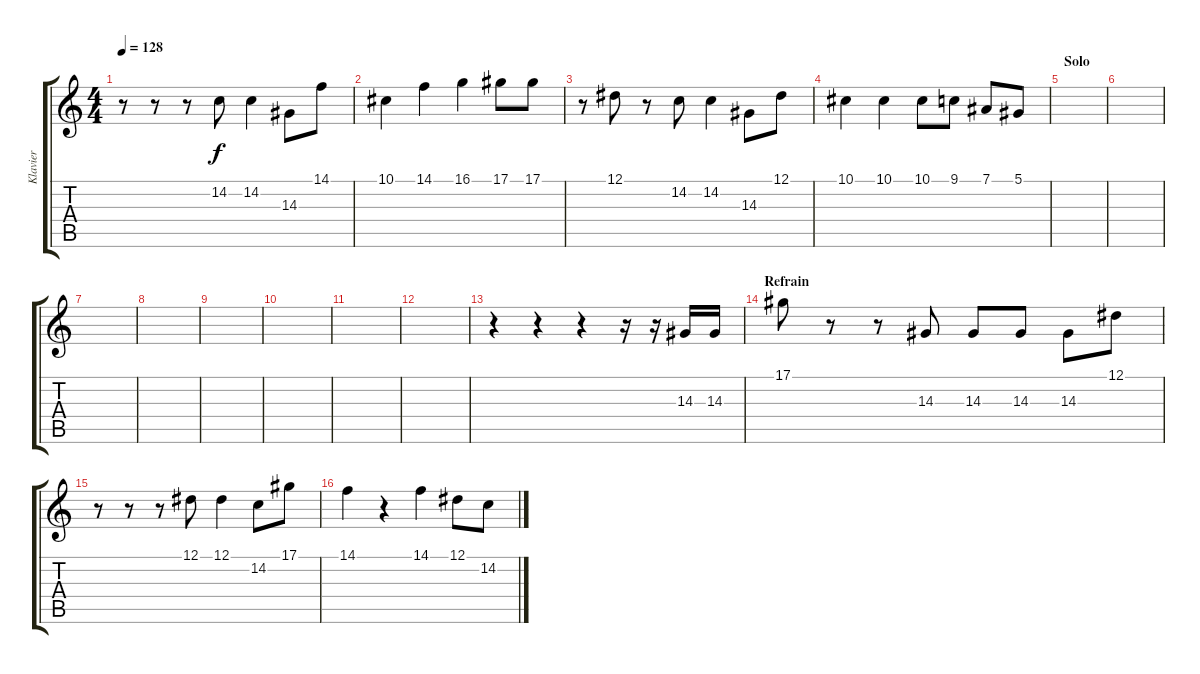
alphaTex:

\track ("Klavier" "Klavier") {instrument honkytonkpiano}
\staff {score tabs}
\tuning (Eb4 Bb3 Gb3 Db3 Ab2 Eb2) {hide}
\ts (4 4)
\tempo 128
\clef g2
\ks c
r.8{dy f} r.8 r.8 14.2.8 14.2.4 14.3.8 14.1.8 |
10.1.4 14.1.4 16.1.4 17.1.8 17.1.8 |
r.8 12.1.8 r.8 14.2.8 14.2.4 14.3.8 12.1.8 |
10.1.4 10.1.4 10.1.8 9.1.8 7.1.8 5.1.8 |
\section ("" "Solo")
|
|
|
|
|
|
|
|
r.4 r.4 r.4 r.16 r.16 14.3.16 14.3.16 |
\section ("" "Refrain")
17.1.8 r.8 r.8 14.3.8 14.3.8 14.3.8 14.3.8 12.1.8 |
r.8 r.8 r.8 12.1.8 12.1.4 14.2.8 17.1.8 |
14.1.4 r.4 14.1.4 12.1.8 14.2.8
